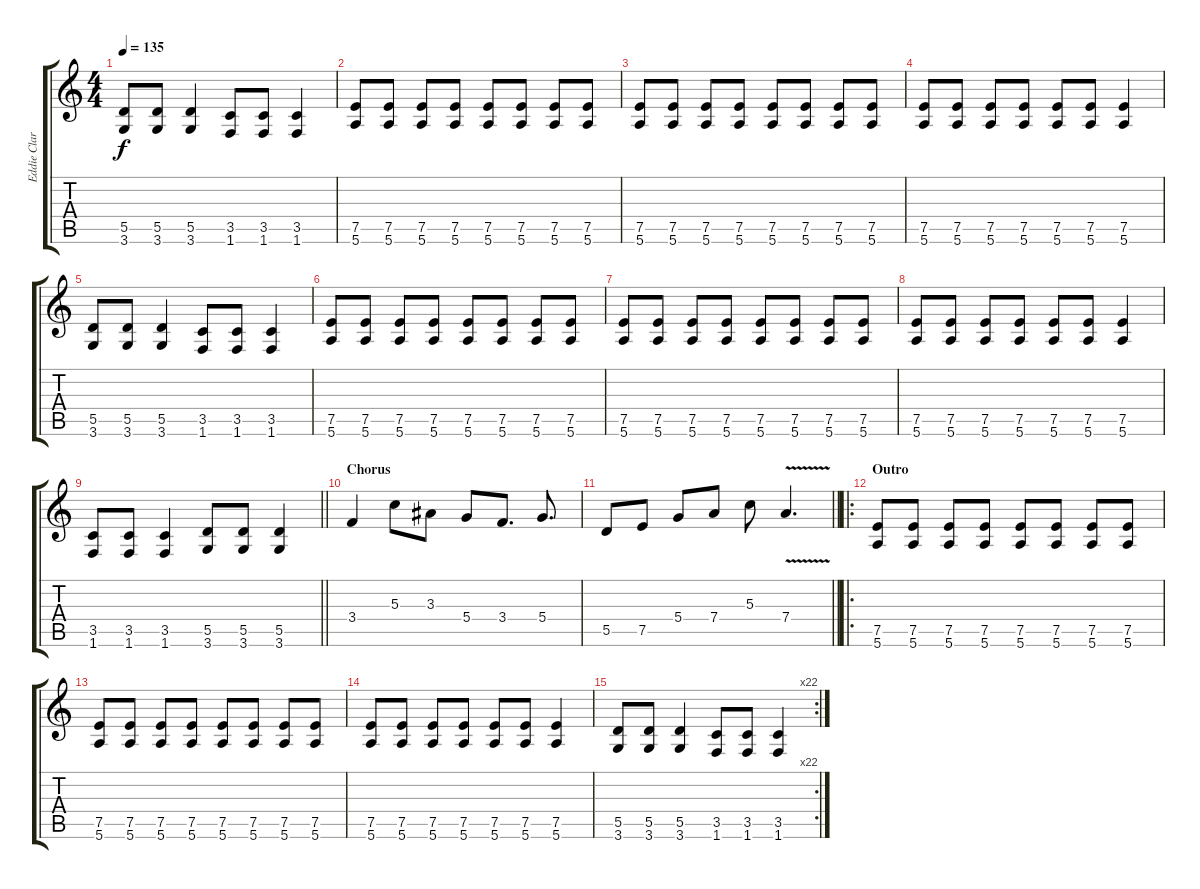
\track ("Eddie Clarke" "Eddie Clar") {instrument overdrivenguitar}
\staff {score tabs}
\tuning (E4 B3 G3 D3 A2 E2) {hide}
\ts (4 4)
\tempo 135
\clef g2
\ks c
(5.5 3.6).8{dy f} (5.5 3.6).8 (5.5 3.6).4 (3.5 1.6).8 (3.5 1.6).8 (3.5 1.6).4 |
(7.5 5.6).8 (7.5 5.6).8 (7.5 5.6).8 (7.5 5.6).8 (7.5 5.6).8 (7.5 5.6).8 (7.5 5.6).8 (7.5 5.6).8 |
(7.5 5.6).8 (7.5 5.6).8 (7.5 5.6).8 (7.5 5.6).8 (7.5 5.6).8 (7.5 5.6).8 (7.5 5.6).8 (7.5 5.6).8 |
(7.5 5.6).8 (7.5 5.6).8 (7.5 5.6).8 (7.5 5.6).8 (7.5 5.6).8 (7.5 5.6).8 (7.5 5.6).4 |
(5.5 3.6).8 (5.5 3.6).8 (5.5 3.6).4 (3.5 1.6).8 (3.5 1.6).8 (3.5 1.6).4 |
(7.5 5.6).8 (7.5 5.6).8 (7.5 5.6).8 (7.5 5.6).8 (7.5 5.6).8 (7.5 5.6).8 (7.5 5.6).8 (7.5 5.6).8 |
(7.5 5.6).8 (7.5 5.6).8 (7.5 5.6).8 (7.5 5.6).8 (7.5 5.6).8 (7.5 5.6).8 (7.5 5.6).8 (7.5 5.6).8 |
(7.5 5.6).8 (7.5 5.6).8 (7.5 5.6).8 (7.5 5.6).8 (7.5 5.6).8 (7.5 5.6).8 (7.5 5.6).4 |
\barLineRight lightlight
(3.5 1.6).8 (3.5 1.6).8 (3.5 1.6).4 (5.5 3.6).8 (5.5 3.6).8 (5.5 3.6).4 |
\section ("" "Chorus")
3.4.4 5.3.8 3.3.8 5.4.8 3.4.8{d} 5.4.8{d} |
\barLineRight lightlight
5.5.8 7.5.8 5.4.8 7.4.8 5.3.8 7.4{v}.4{d} |
\ro
\section ("" "Outro")
(7.5 5.6).8 (7.5 5.6).8 (7.5 5.6).8 (7.5 5.6).8 (7.5 5.6).8 (7.5 5.6).8 (7.5 5.6).8 (7.5 5.6).8 |
(7.5 5.6).8 (7.5 5.6).8 (7.5 5.6).8 (7.5 5.6).8 (7.5 5.6).8 (7.5 5.6).8 (7.5 5.6).8 (7.5 5.6).8 |
(7.5 5.6).8 (7.5 5.6).8 (7.5 5.6).8 (7.5 5.6).8 (7.5 5.6).8 (7.5 5.6).8 (7.5 5.6).4 |
\rc 22
(5.5 3.6).8 (5.5 3.6).8 (5.5 3.6).4 (3.5 1.6).8 (3.5 1.6).8 (3.5 1.6).4
